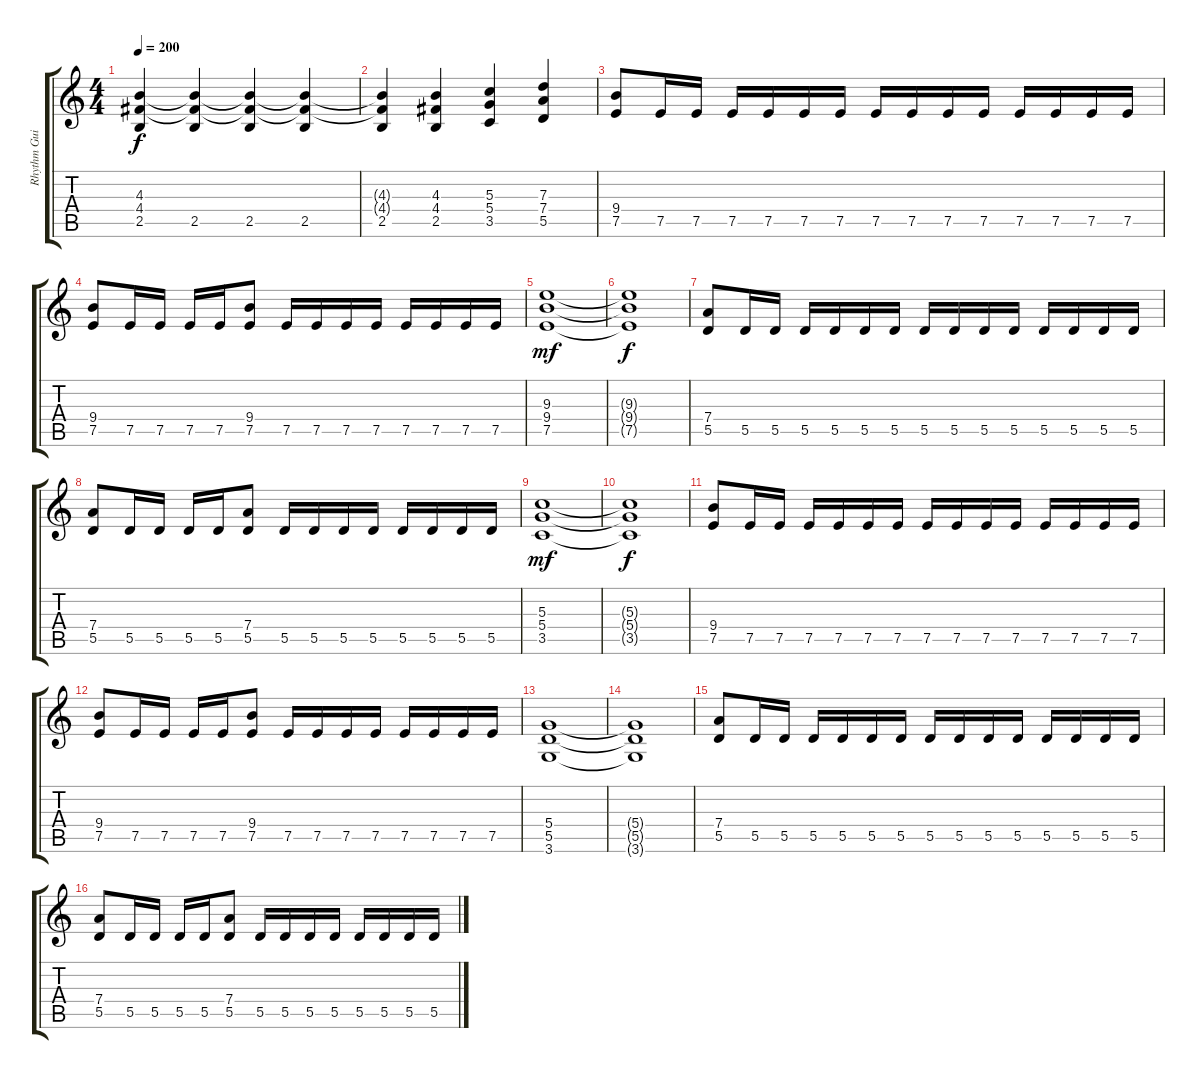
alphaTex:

\track ("Rhythm Guitar" "Rhythm Gui") {instrument distortionguitar}
\staff {score tabs}
\tuning (E4 B3 G3 D3 A2 E2) {hide}
\ts (4 4)
\tempo 200
\clef g2
\ks c
(4.3 4.4 2.5).4{dy f} (4.3{t} 4.4{t} 2.5).4 (4.3{t} 4.4{t} 2.5).4 (4.3{t} 4.4{t} 2.5).4 |
(4.3{t} 4.4{t} 2.5).4 (4.3 4.4 2.5).4 (5.3 5.4 3.5).4 (7.3 7.4 5.5).4 |
(9.4 7.5).8 7.5.16 7.5.16 7.5.16 7.5.16 7.5.16 7.5.16 7.5.16 7.5.16 7.5.16 7.5.16 7.5.16 7.5.16 7.5.16 7.5.16 |
(9.4 7.5).8 7.5.16 7.5.16 7.5.16 7.5.16 (9.4 7.5).8 7.5.16 7.5.16 7.5.16 7.5.16 7.5.16 7.5.16 7.5.16 7.5.16 |
(9.3 9.4 7.5).1{dy mf} |
(9.3{t} 9.4{t} 7.5{t}).1{dy f} |
(7.4 5.5).8 5.5.16 5.5.16 5.5.16 5.5.16 5.5.16 5.5.16 5.5.16 5.5.16 5.5.16 5.5.16 5.5.16 5.5.16 5.5.16 5.5.16 |
(7.4 5.5).8 5.5.16 5.5.16 5.5.16 5.5.16 (7.4 5.5).8 5.5.16 5.5.16 5.5.16 5.5.16 5.5.16 5.5.16 5.5.16 5.5.16 |
(5.3 5.4 3.5).1{dy mf} |
(5.3{t} 5.4{t} 3.5{t}).1{dy f} |
(9.4 7.5).8 7.5.16 7.5.16 7.5.16 7.5.16 7.5.16 7.5.16 7.5.16 7.5.16 7.5.16 7.5.16 7.5.16 7.5.16 7.5.16 7.5.16 |
(9.4 7.5).8 7.5.16 7.5.16 7.5.16 7.5.16 (9.4 7.5).8 7.5.16 7.5.16 7.5.16 7.5.16 7.5.16 7.5.16 7.5.16 7.5.16 |
(5.4 5.5 3.6).1 |
(5.4{t} 5.5{t} 3.6{t}).1 |
(7.4 5.5).8 5.5.16 5.5.16 5.5.16 5.5.16 5.5.16 5.5.16 5.5.16 5.5.16 5.5.16 5.5.16 5.5.16 5.5.16 5.5.16 5.5.16 |
(7.4 5.5).8 5.5.16 5.5.16 5.5.16 5.5.16 (7.4 5.5).8 5.5.16 5.5.16 5.5.16 5.5.16 5.5.16 5.5.16 5.5.16 5.5.16
